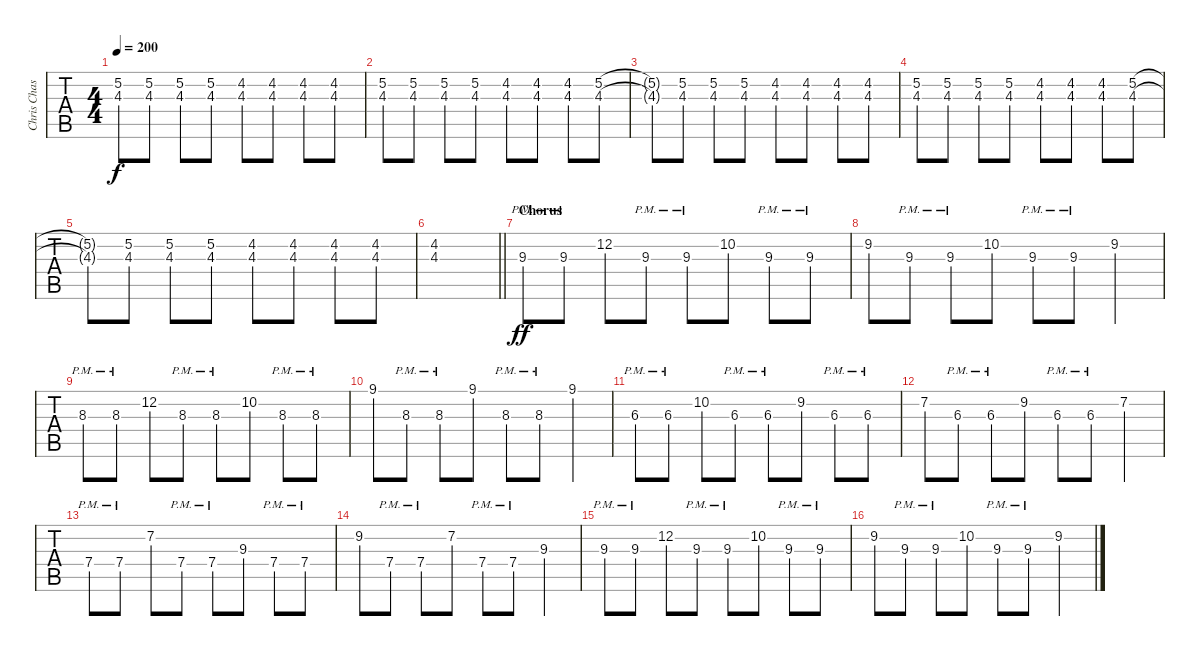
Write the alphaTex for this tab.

\track ("Chris Chasse - Guitar One" "Chris Chas") {instrument distortionguitar}
\staff {tabs}
\tuning (Eb4 Bb3 Gb3 Db3 Ab2 Eb2) {hide}
\ts (4 4)
\tempo 200
\clef g2
\ks ebminor
(5.2{t} 4.3{t}).8{dy f} (5.2 4.3).8 (5.2 4.3).8 (5.2 4.3).8 (4.2 4.3).8 (4.2 4.3).8 (4.2 4.3).8 (4.2 4.3).8 |
(5.2 4.3).8 (5.2 4.3).8 (5.2 4.3).8 (5.2 4.3).8 (4.2 4.3).8 (4.2 4.3).8 (4.2 4.3).8 (5.2 4.3).8 |
(5.2{t} 4.3{t}).8 (5.2 4.3).8 (5.2 4.3).8 (5.2 4.3).8 (4.2 4.3).8 (4.2 4.3).8 (4.2 4.3).8 (4.2 4.3).8 |
(5.2 4.3).8 (5.2 4.3).8 (5.2 4.3).8 (5.2 4.3).8 (4.2 4.3).8 (4.2 4.3).8 (4.2 4.3).8 (5.2 4.3).8 |
(5.2{t} 4.3{t}).8 (5.2 4.3).8 (5.2 4.3).8 (5.2 4.3).8 (4.2 4.3).8 (4.2 4.3).8 (4.2 4.3).8 (4.2 4.3).8 |
\barLineRight lightlight
(4.2 4.3).1 |
\section ("" "Chorus")
9.3{pm}.8{dy ff} 9.3{pm}.8 12.2.8 9.3{pm}.8 9.3{pm}.8 10.2.8 9.3{pm}.8 9.3{pm}.8 |
9.2.8 9.3{pm}.8 9.3{pm}.8 10.2.8 9.3{pm}.8 9.3{pm}.8 9.2.4 |
8.3{pm}.8 8.3{pm}.8 12.2.8 8.3{pm}.8 8.3{pm}.8 10.2.8 8.3{pm}.8 8.3{pm}.8 |
9.1.8 8.3{pm}.8 8.3{pm}.8 9.1.8 8.3{pm}.8 8.3{pm}.8 9.1.4 |
6.3{pm}.8 6.3{pm}.8 10.2.8 6.3{pm}.8 6.3{pm}.8 9.2.8 6.3{pm}.8 6.3{pm}.8 |
7.2.8 6.3{pm}.8 6.3{pm}.8 9.2.8 6.3{pm}.8 6.3{pm}.8 7.2.4 |
7.4{pm}.8 7.4{pm}.8 7.2.8 7.4{pm}.8 7.4{pm}.8 9.3.8 7.4{pm}.8 7.4{pm}.8 |
9.2.8 7.4{pm}.8 7.4{pm}.8 7.2.8 7.4{pm}.8 7.4{pm}.8 9.3.4 |
9.3{pm}.8 9.3{pm}.8 12.2.8 9.3{pm}.8 9.3{pm}.8 10.2.8 9.3{pm}.8 9.3{pm}.8 |
9.2.8 9.3{pm}.8 9.3{pm}.8 10.2.8 9.3{pm}.8 9.3{pm}.8 9.2.4
